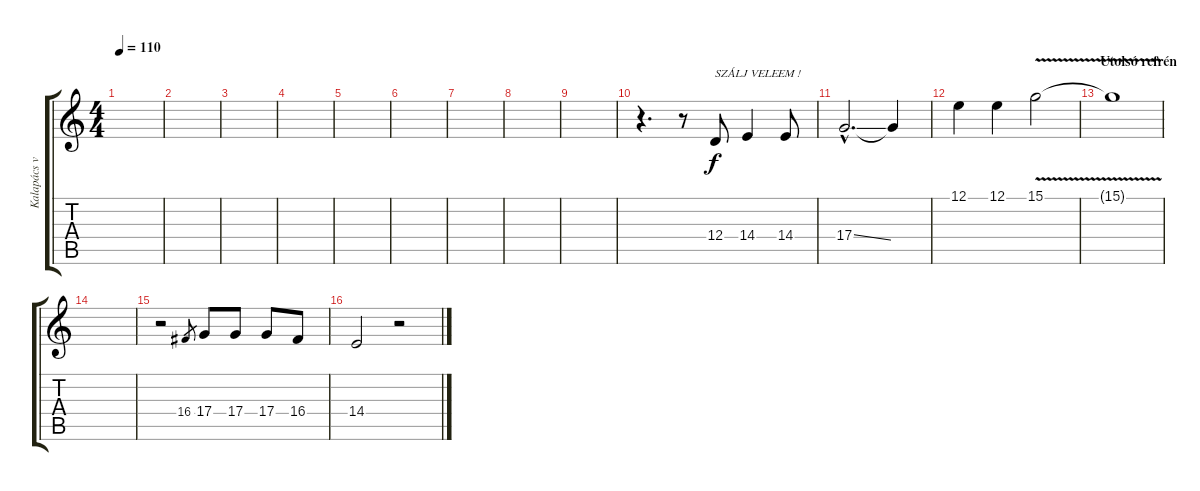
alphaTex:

\track ("Kalapács vokál" "Kalapács v") {instrument choiraahs}
\staff {score tabs}
\tuning (E4 B3 G3 D3 A2 E2) {hide}
\ts (4 4)
\tempo 110
\clef g2
\ks c
|
|
|
|
|
|
|
|
|
r.4{d} r.8 12.4.8{txt "SZÁLJ VELEEM !"} 14.4.4 14.4.8 |
17.4{ss hac}.2{d} 17.4{t}.4 |
12.1.4 12.1.4 15.1{v}.2 |
\section ("" "Utolsó refrén")
15.1{t}.1{volume 9} |
|
r.2 16.4.8{gr} 17.4.8 17.4.8 17.4.8 16.4.8 |
14.4.2 r.2
